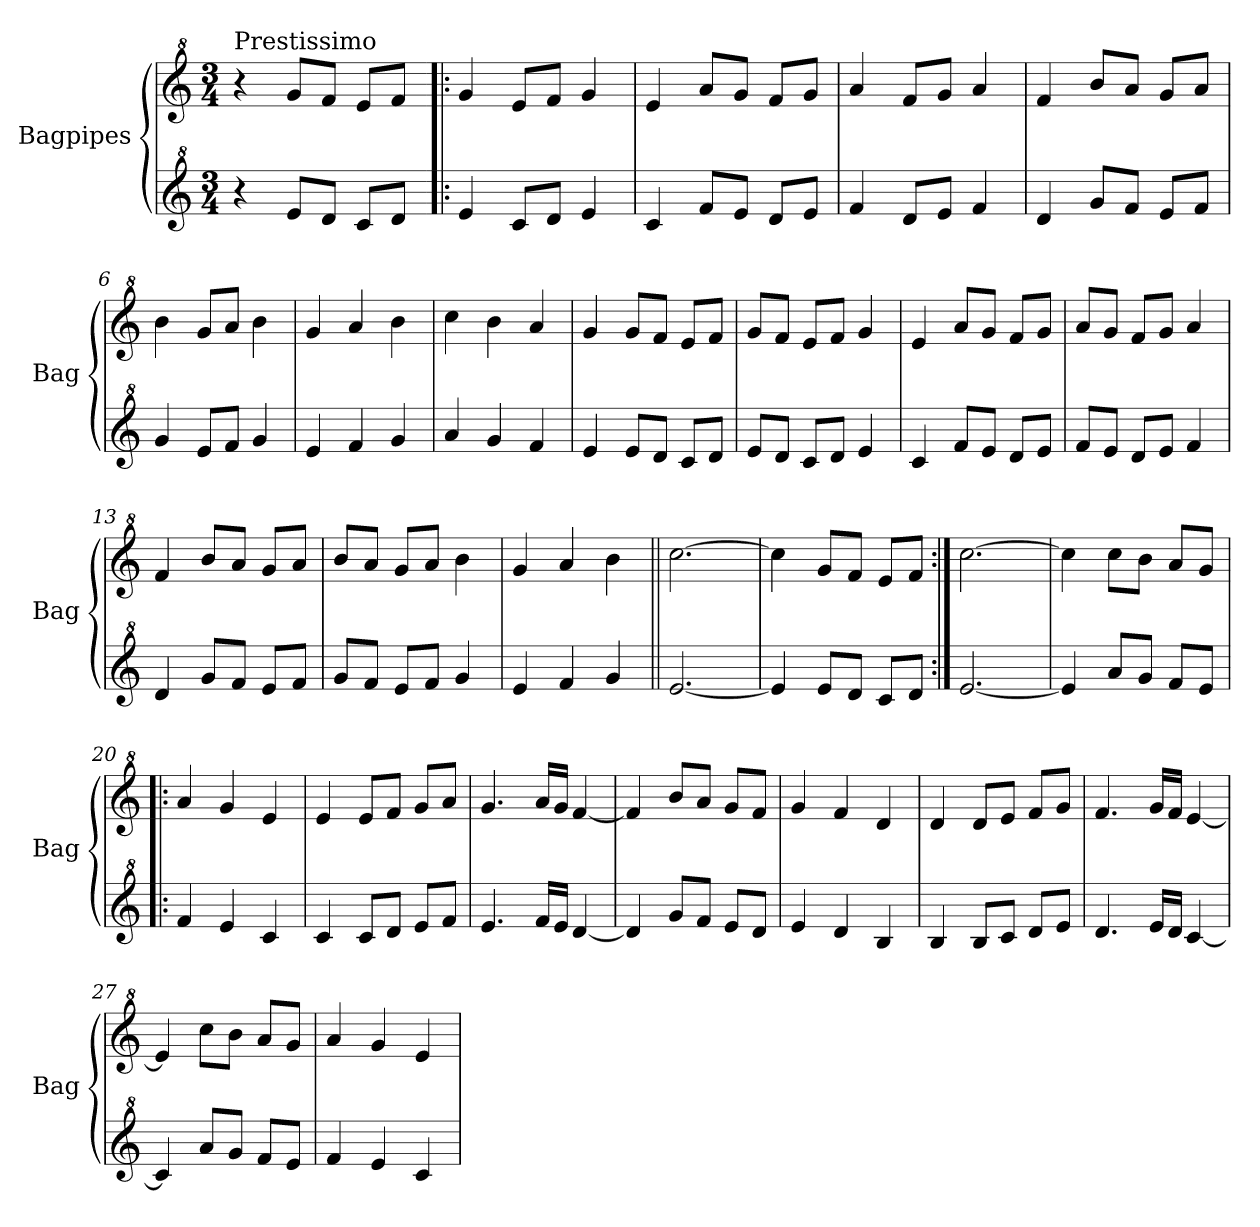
**kern	**kern
*part2	*part1
*staff2	*staff1
*I"Bagpipes	*I"Bagpipes
*I'Bag	*I'Bag
*clefG^2	*clefG^2
*k[]	*k[]
*C:	*C:
*M3/4	*M3/4
=1	=1
!	!LO:TX:a:t=Prestissimo
4r	4r
8ee/L	8gg/L
8dd/J	8ff/J
8cc/L	8ee/L
8dd/J	8ff/J
=2!|:	=2!|:
4ee/	4gg/
8cc/L	8ee/L
8dd/J	8ff/J
4ee/	4gg/
=3	=3
4cc/	4ee/
8ff/L	8aa/L
8ee/J	8gg/J
8dd/L	8ff/L
8ee/J	8gg/J
=4	=4
4ff/	4aa/
8dd/L	8ff/L
8ee/J	8gg/J
4ff/	4aa/
=5	=5
4dd/	4ff/
8gg/L	8bb/L
8ff/J	8aa/J
8ee/L	8gg/L
8ff/J	8aa/J
=6	=6
4gg/	4bb\
8ee/L	8gg/L
8ff/J	8aa/J
4gg/	4bb\
=7	=7
4ee/	4gg/
4ff/	4aa/
4gg/	4bb\
=8	=8
4aa/	4ccc\
4gg/	4bb\
4ff/	4aa/
=9	=9
4ee/	4gg/
8ee/L	8gg/L
8dd/J	8ff/J
8cc/L	8ee/L
8dd/J	8ff/J
!!LO:LB:g=z
=10	=10
8ee/L	8gg/L
8dd/J	8ff/J
8cc/L	8ee/L
8dd/J	8ff/J
4ee/	4gg/
=11	=11
4cc/	4ee/
8ff/L	8aa/L
8ee/J	8gg/J
8dd/L	8ff/L
8ee/J	8gg/J
=12	=12
8ff/L	8aa/L
8ee/J	8gg/J
8dd/L	8ff/L
8ee/J	8gg/J
4ff/	4aa/
=13	=13
4dd/	4ff/
8gg/L	8bb/L
8ff/J	8aa/J
8ee/L	8gg/L
8ff/J	8aa/J
=14	=14
8gg/L	8bb/L
8ff/J	8aa/J
8ee/L	8gg/L
8ff/J	8aa/J
4gg/	4bb\
=15	=15
4ee/	4gg/
4ff/	4aa/
4gg/	4bb\
=16||	=16||
[2.ee/	[2.ccc\
=17	=17
4ee/]	4ccc\]
8ee/L	8gg/L
8dd/J	8ff/J
8cc/L	8ee/L
8dd/J	8ff/J
=18:|!	=18:|!
[2.ee/	[2.ccc\
=19	=19
4ee/]	4ccc\]
8aa/L	8ccc\L
8gg/J	8bb\J
8ff/L	8aa/L
8ee/J	8gg/J
!!LO:LB:g=z
=20!|:	=20!|:
4ff/	4aa/
4ee/	4gg/
4cc/	4ee/
=21	=21
4cc/	4ee/
8cc/L	8ee/L
8dd/J	8ff/J
8ee/L	8gg/L
8ff/J	8aa/J
=22	=22
4.ee/	4.gg/
16ff/LL	16aa/LL
16ee/JJ	16gg/JJ
[4dd/	[4ff/
=23	=23
4dd/]	4ff/]
8gg/L	8bb/L
8ff/J	8aa/J
8ee/L	8gg/L
8dd/J	8ff/J
=24	=24
4ee/	4gg/
4dd/	4ff/
4b/	4dd/
=25	=25
4b/	4dd/
8b/L	8dd/L
8cc/J	8ee/J
8dd/L	8ff/L
8ee/J	8gg/J
=26	=26
4.dd/	4.ff/
16ee/LL	16gg/LL
16dd/JJ	16ff/JJ
[4cc/	[4ee/
=27	=27
4cc/]	4ee/]
8aa/L	8ccc\L
8gg/J	8bb\J
8ff/L	8aa/L
8ee/J	8gg/J
=28	=28
4ff/	4aa/
4ee/	4gg/
4cc/	4ee/
=	=
*-	*-
